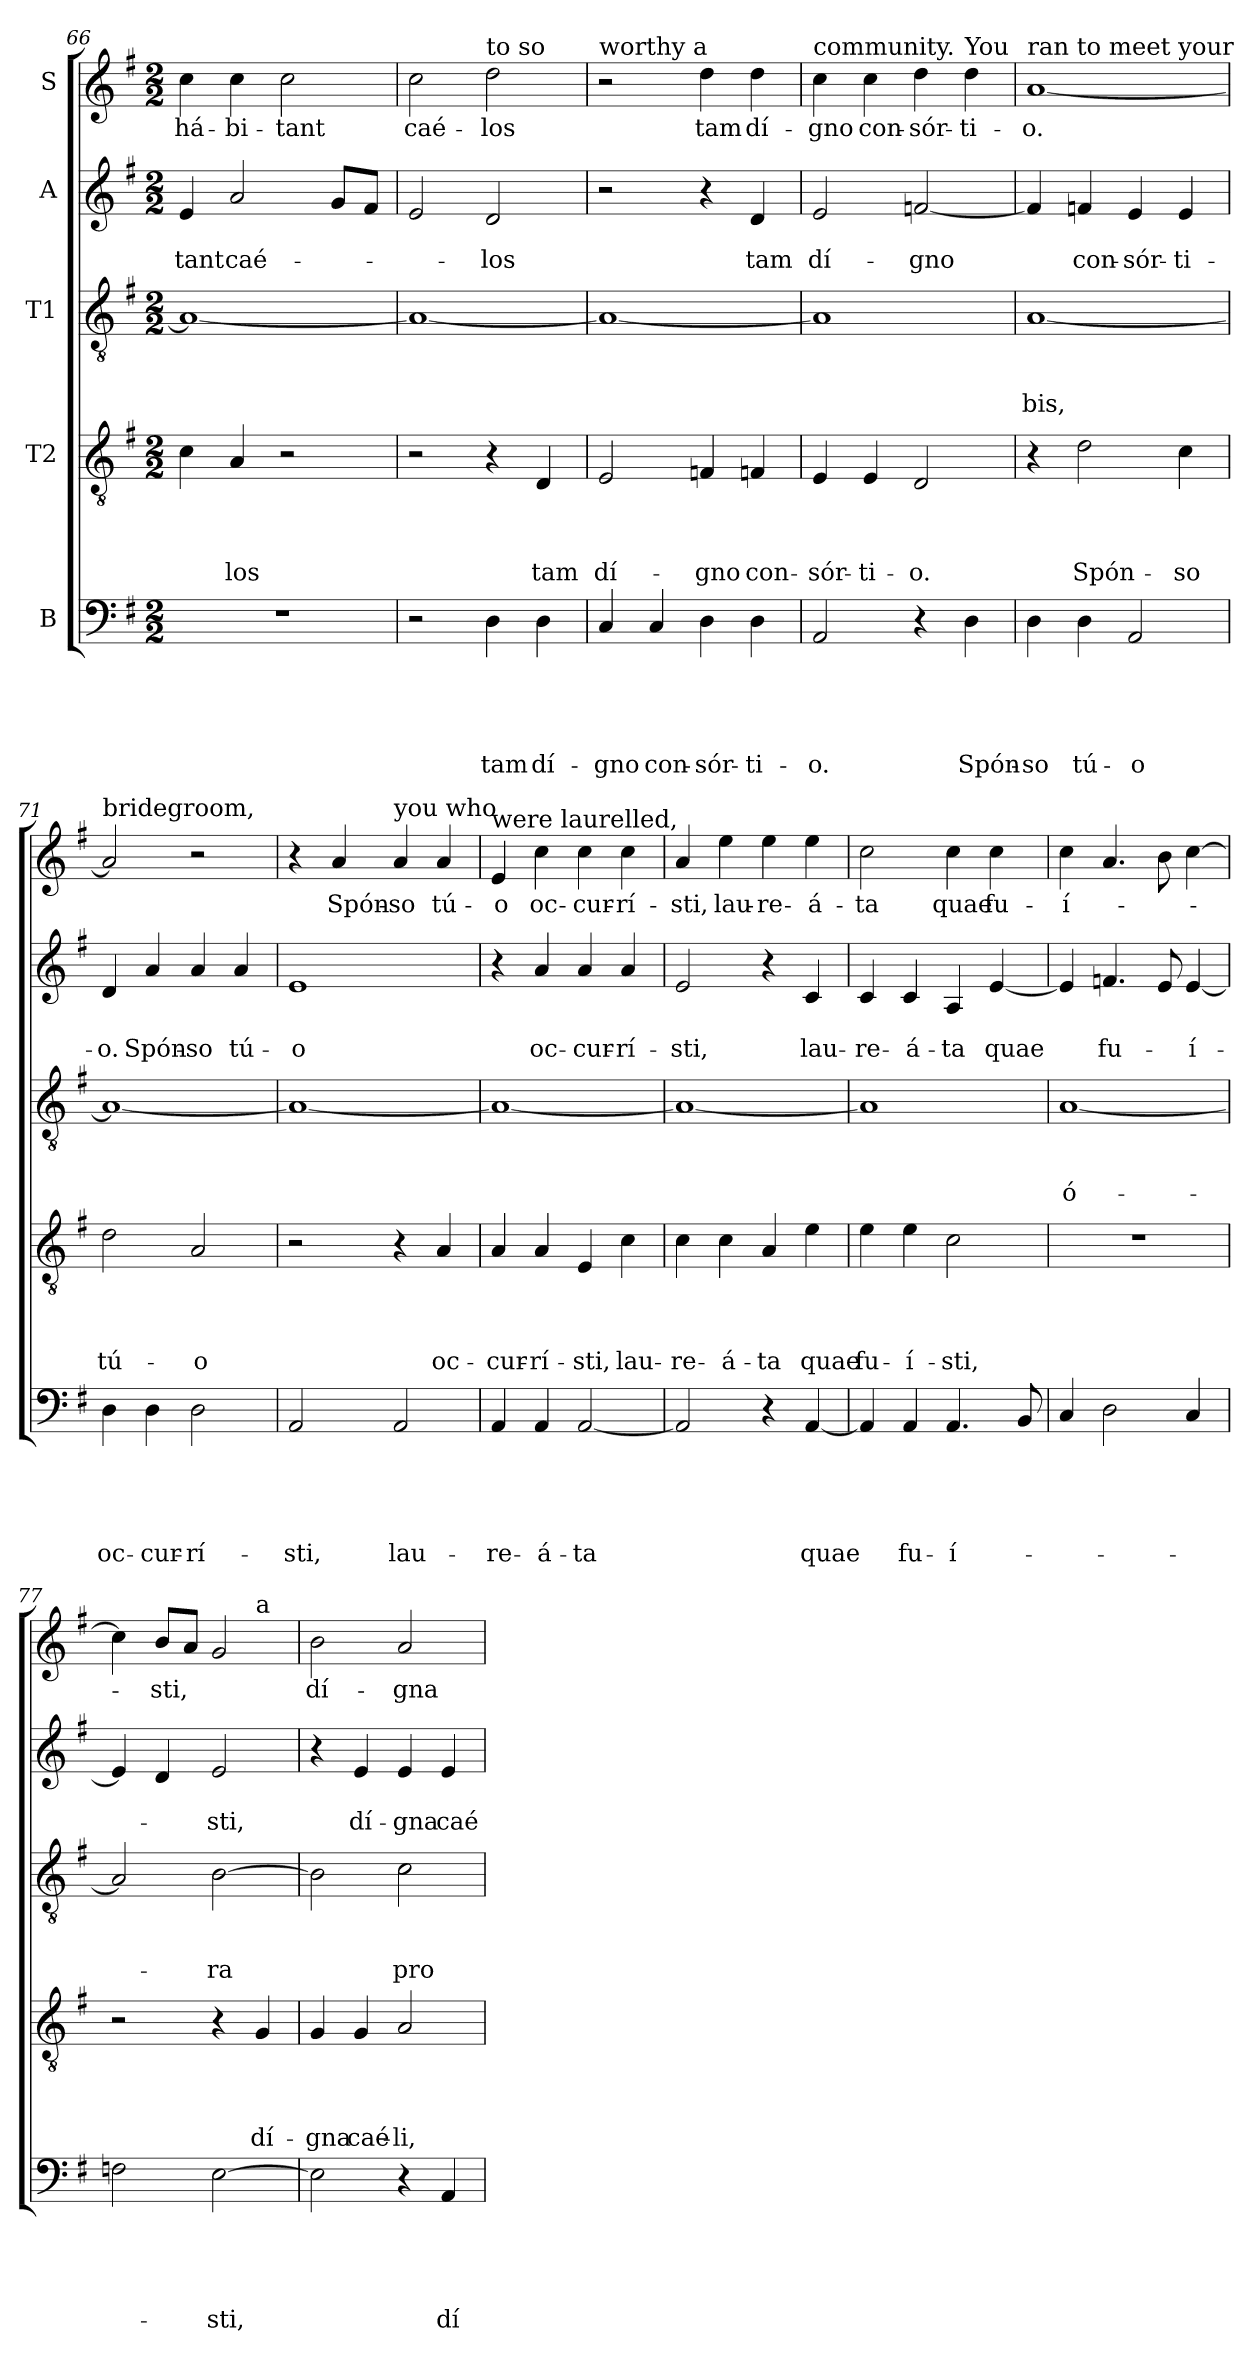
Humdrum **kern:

**kern	**text	**text	**text	**text	**text	**kern	**text	**text	**text	**text	**kern	**text	**text	**text	**kern	**text	**text	**kern	**text
*part5	*part5	*part5	*part5	*part5	*part5	*part4	*part4	*part4	*part4	*part4	*part3	*part3	*part3	*part3	*part2	*part2	*part2	*part1	*part1
*staff5	*staff5	*staff5	*staff5	*staff5	*staff5	*staff4	*staff4	*staff4	*staff4	*staff4	*staff3	*staff3	*staff3	*staff3	*staff2	*staff2	*staff2	*staff1	*staff1
*I"B	*	*	*	*	*	*I"T2	*	*	*	*	*I"T1	*	*	*	*I"A	*	*	*I"S	*
!!LO:PB:g=z
*clefF4	*	*	*	*	*	*clefGv2	*	*	*	*	*clefGv2	*	*	*	*clefG2	*	*	*clefG2	*
*k[f#]	*	*	*	*	*	*k[f#]	*	*	*	*	*k[f#]	*	*	*	*k[f#]	*	*	*k[f#]	*
*G:	*	*	*	*	*	*G:	*	*	*	*	*G:	*	*	*	*G:	*	*	*G:	*
*M2/2	*	*	*	*	*	*M2/2	*	*	*	*	*M2/2	*	*	*	*M2/2	*	*	*M2/2	*
=66	=66	=66	=66	=66	=66	=66	=66	=66	=66	=66	=66	=66	=66	=66	=66	=66	=66	=66	=66
!	!	!	!	!	!	!	!	!	!	!	!	!	!	!	!	!	!LO:LY:b	!	!LO:LY:b
1r	.	.	.	.	.	4c\	.	.	.	.	1A_	.	.	.	4e/	.	-tant	4cc\	há-
!	!	!	!	!	!	!	!	!	!	!LO:LY:b	!	!	!	!	!	!	!LO:LY:b	!	!LO:LY:b
.	.	.	.	.	.	4A/	.	.	.	-los	.	.	.	.	2a/	.	caé-	4cc\	-bi-
!	!	!	!	!	!	!	!	!	!	!	!	!	!	!	!	!	!	!	!LO:LY:b
.	.	.	.	.	.	2r	.	.	.	.	.	.	.	.	.	.	.	2cc\	-tant
.	.	.	.	.	.	.	.	.	.	.	.	.	.	.	8g/L	.	.	.	.
.	.	.	.	.	.	.	.	.	.	.	.	.	.	.	8f#/J	.	.	.	.
=67	=67	=67	=67	=67	=67	=67	=67	=67	=67	=67	=67	=67	=67	=67	=67	=67	=67	=67	=67
!	!	!	!	!	!	!	!	!	!	!	!	!	!	!	!	!	!	!	!LO:LY:b
2r	.	.	.	.	.	2r	.	.	.	.	1A_	.	.	.	2e/	.	.	2cc\	caé-
!	!	!	!	!	!	!	!	!	!	!	!	!	!	!	!	!	!	!LO:TX:a:t=to so	!
!	!	!	!	!	!LO:LY:b	!	!	!	!	!	!	!	!	!	!	!	!LO:LY:b	!	!LO:LY:b
4D\	.	.	.	.	tam	4r	.	.	.	.	.	.	.	.	2d/	.	-los	2dd\	-los
!	!	!	!	!	!LO:LY:b	!	!	!	!	!LO:LY:b	!	!	!	!	!	!	!	!	!
4D\	.	.	.	.	dí-	4D/	.	.	.	tam	.	.	.	.	.	.	.	.	.
=68	=68	=68	=68	=68	=68	=68	=68	=68	=68	=68	=68	=68	=68	=68	=68	=68	=68	=68	=68
!	!	!	!	!	!	!	!	!	!	!	!	!	!	!	!	!	!	!LO:TX:a:t=worthy a	!
!	!	!	!	!	!LO:LY:b	!	!	!	!	!LO:LY:b	!	!	!	!	!	!	!	!	!
4C/	.	.	.	.	-gno	2E/	.	.	.	dí-	1A_	.	.	.	2r	.	.	2r	.
!	!	!	!	!	!LO:LY:b	!	!	!	!	!	!	!	!	!	!	!	!	!	!
4C/	.	.	.	.	con-	.	.	.	.	.	.	.	.	.	.	.	.	.	.
!	!	!	!	!	!LO:LY:b	!	!	!	!	!LO:LY:b	!	!	!	!	!	!	!	!	!LO:LY:b
4D\	.	.	.	.	-sór-	4Fni/	.	.	.	-gno	.	.	.	.	4r	.	.	4dd\	tam
!	!	!	!	!	!LO:LY:b	!	!	!	!	!LO:LY:b	!	!	!	!	!	!	!LO:LY:b	!	!LO:LY:b
4D\	.	.	.	.	-ti-	4Fni/	.	.	.	con-	.	.	.	.	4d/	.	tam	4dd\	dí-
=69	=69	=69	=69	=69	=69	=69	=69	=69	=69	=69	=69	=69	=69	=69	=69	=69	=69	=69	=69
!	!	!	!	!	!	!	!	!	!	!	!	!	!	!	!	!	!	!LO:TX:a:t=community.	!
!	!	!	!	!	!LO:LY:b	!	!	!	!	!LO:LY:b	!	!	!	!	!	!	!LO:LY:b	!	!LO:LY:b
2AA/	.	.	.	.	-o.	4E/	.	.	.	-sór-	1A]	.	.	.	2e/	.	dí-	4cc\	-gno
!	!	!	!	!	!	!	!	!	!	!LO:LY:b	!	!	!	!	!	!	!	!	!LO:LY:b
.	.	.	.	.	.	4E/	.	.	.	-ti-	.	.	.	.	.	.	.	4cc\	con-
!	!	!	!	!	!	!	!	!	!	!LO:LY:b	!	!	!	!	!	!	!LO:LY:b	!	!LO:LY:b
4r	.	.	.	.	.	2D/	.	.	.	-o.	.	.	.	.	[2fni/	.	-gno	4dd\	-sór-
!	!	!	!	!	!	!	!	!	!	!	!	!	!	!	!	!	!	!LO:TX:a:t=You	!
!	!	!	!	!	!LO:LY:b	!	!	!	!	!	!	!	!	!	!	!	!	!	!LO:LY:b
4D\	.	.	.	.	Spón-	.	.	.	.	.	.	.	.	.	.	.	.	4dd\	-ti-
=70	=70	=70	=70	=70	=70	=70	=70	=70	=70	=70	=70	=70	=70	=70	=70	=70	=70	=70	=70
!	!	!	!	!	!	!	!	!	!	!	!	!	!	!	!	!	!	!LO:TX:a:t=ran to meet your	!
!	!	!	!	!	!LO:LY:b	!	!	!	!	!	!	!	!	!LO:LY:b	!	!	!	!	!LO:LY:b
4D\	.	.	.	.	-so	4r	.	.	.	.	[1A	.	.	-bis,	4f/]	.	.	[1a	-o.
!	!	!	!	!	!LO:LY:b	!	!	!	!	!LO:LY:b	!	!	!	!	!	!	!LO:LY:b	!	!
4D\	.	.	.	.	tú-	2d\	.	.	.	Spón-	.	.	.	.	4fni/	.	con-	.	.
!	!	!	!	!	!LO:LY:b	!	!	!	!	!	!	!	!	!	!	!	!LO:LY:b	!	!
2AA/	.	.	.	.	-o	.	.	.	.	.	.	.	.	.	4e/	.	-sór-	.	.
!	!	!	!	!	!	!	!	!	!	!LO:LY:b	!	!	!	!	!	!	!LO:LY:b	!	!
.	.	.	.	.	.	4c\	.	.	.	-so	.	.	.	.	4e/	.	-ti-	.	.
=71	=71	=71	=71	=71	=71	=71	=71	=71	=71	=71	=71	=71	=71	=71	=71	=71	=71	=71	=71
!	!	!	!	!	!	!	!	!	!	!	!	!	!	!	!	!	!	!LO:TX:a:t=bridegroom,	!
!	!	!	!	!	!LO:LY:b	!	!	!	!	!LO:LY:b	!	!	!	!	!	!	!LO:LY:b	!	!
4D\	.	.	.	.	oc-	2d\	.	.	.	tú-	1A_	.	.	.	4d/	.	-o.	2a/]	.
!	!	!	!	!	!LO:LY:b	!	!	!	!	!	!	!	!	!	!	!	!LO:LY:b	!	!
4D\	.	.	.	.	-cur-	.	.	.	.	.	.	.	.	.	4a/	.	Spón-	.	.
!	!	!	!	!	!LO:LY:b	!	!	!	!	!LO:LY:b	!	!	!	!	!	!	!LO:LY:b	!	!
2D\	.	.	.	.	-rí-	2A/	.	.	.	-o	.	.	.	.	4a/	.	-so	2r	.
!	!	!	!	!	!	!	!	!	!	!	!	!	!	!	!	!	!LO:LY:b	!	!
.	.	.	.	.	.	.	.	.	.	.	.	.	.	.	4a/	.	tú-	.	.
!!LO:LB:g=z
=72	=72	=72	=72	=72	=72	=72	=72	=72	=72	=72	=72	=72	=72	=72	=72	=72	=72	=72	=72
!	!	!	!	!	!LO:LY:b	!	!	!	!	!	!	!	!	!	!	!	!LO:LY:b	!	!
2AA/	.	.	.	.	-sti,	2r	.	.	.	.	1A_	.	.	.	1e	.	-o	4r	.
!	!	!	!	!	!	!	!	!	!	!	!	!	!	!	!	!	!	!	!LO:LY:b
.	.	.	.	.	.	.	.	.	.	.	.	.	.	.	.	.	.	4a/	Spón-
!	!	!	!	!	!	!	!	!	!	!	!	!	!	!	!	!	!	!LO:TX:a:t=you who	!
!	!	!	!	!	!LO:LY:b	!	!	!	!	!	!	!	!	!	!	!	!	!	!LO:LY:b
2AA/	.	.	.	.	lau-	4r	.	.	.	.	.	.	.	.	.	.	.	4a/	-so
!	!	!	!	!	!	!	!	!	!	!LO:LY:b	!	!	!	!	!	!	!	!	!LO:LY:b
.	.	.	.	.	.	4A/	.	.	.	oc-	.	.	.	.	.	.	.	4a/	tú-
=73	=73	=73	=73	=73	=73	=73	=73	=73	=73	=73	=73	=73	=73	=73	=73	=73	=73	=73	=73
!	!	!	!	!	!	!	!	!	!	!	!	!	!	!	!	!	!	!LO:TX:a:t=were laurelled,	!
!	!	!	!	!	!LO:LY:b	!	!	!	!	!LO:LY:b	!	!	!	!	!	!	!	!	!LO:LY:b
4AA/	.	.	.	.	-re-	4A/	.	.	.	-cur-	1A_	.	.	.	4r	.	.	4e/	-o
!	!	!	!	!	!LO:LY:b	!	!	!	!	!LO:LY:b	!	!	!	!	!	!	!LO:LY:b	!	!LO:LY:b
4AA/	.	.	.	.	-á-	4A/	.	.	.	-rí-	.	.	.	.	4a/	.	oc-	4cc\	oc-
!	!	!	!	!	!LO:LY:b	!	!	!	!	!LO:LY:b	!	!	!	!	!	!	!LO:LY:b	!	!LO:LY:b
[2AA/	.	.	.	.	-ta	4E/	.	.	.	-sti,	.	.	.	.	4a/	.	-cur-	4cc\	-cur-
!	!	!	!	!	!	!	!	!	!	!LO:LY:b	!	!	!	!	!	!	!LO:LY:b	!	!LO:LY:b
.	.	.	.	.	.	4c\	.	.	.	lau-	.	.	.	.	4a/	.	-rí-	4cc\	-rí-
=74	=74	=74	=74	=74	=74	=74	=74	=74	=74	=74	=74	=74	=74	=74	=74	=74	=74	=74	=74
!	!	!	!	!	!	!	!	!	!	!LO:LY:b	!	!	!	!	!	!	!LO:LY:b	!	!LO:LY:b
2AA/]	.	.	.	.	.	4c\	.	.	.	-re-	1A_	.	.	.	2e/	.	-sti,	4a/	-sti,
!	!	!	!	!	!	!	!	!	!	!LO:LY:b	!	!	!	!	!	!	!	!	!LO:LY:b
.	.	.	.	.	.	4c\	.	.	.	-á-	.	.	.	.	.	.	.	4ee\	lau-
!	!	!	!	!	!	!	!	!	!	!LO:LY:b	!	!	!	!	!	!	!	!	!LO:LY:b
4r	.	.	.	.	.	4A/	.	.	.	-ta	.	.	.	.	4r	.	.	4ee\	-re-
!	!	!	!	!	!LO:LY:b	!	!	!	!	!LO:LY:b	!	!	!	!	!	!	!LO:LY:b	!	!LO:LY:b
[4AA/	.	.	.	.	quae	4e\	.	.	.	quae	.	.	.	.	4c/	.	lau-	4ee\	-á-
=75	=75	=75	=75	=75	=75	=75	=75	=75	=75	=75	=75	=75	=75	=75	=75	=75	=75	=75	=75
!	!	!	!	!	!	!	!	!	!	!LO:LY:b	!	!	!	!	!	!	!LO:LY:b	!	!LO:LY:b
4AA/]	.	.	.	.	.	4e\	.	.	.	fu-	1A]	.	.	.	4c/	.	-re-	2cc\	-ta
!	!	!	!	!	!LO:LY:b	!	!	!	!	!LO:LY:b	!	!	!	!	!	!	!LO:LY:b	!	!
4AA/	.	.	.	.	fu-	4e\	.	.	.	-í-	.	.	.	.	4c/	.	-á-	.	.
!	!	!	!	!	!LO:LY:b	!	!	!	!	!LO:LY:b	!	!	!	!	!	!	!LO:LY:b	!	!LO:LY:b
4.AA/	.	.	.	.	-í-	2c\	.	.	.	-sti,	.	.	.	.	4A/	.	-ta	4cc\	quae
!	!	!	!	!	!	!	!	!	!	!	!	!	!	!	!	!	!LO:LY:b	!	!LO:LY:b
.	.	.	.	.	.	.	.	.	.	.	.	.	.	.	[4e/	.	quae	4cc\	fu-
8BB/	.	.	.	.	.	.	.	.	.	.	.	.	.	.	.	.	.	.	.
=76	=76	=76	=76	=76	=76	=76	=76	=76	=76	=76	=76	=76	=76	=76	=76	=76	=76	=76	=76
!	!	!	!	!	!	!	!	!	!	!	!	!	!	!LO:LY:b	!	!	!	!	!LO:LY:b
4C/	.	.	.	.	.	1r	.	.	.	.	[1A	.	.	ó-	4e/]	.	.	4cc\	-í-
!	!	!	!	!	!	!	!	!	!	!	!	!	!	!	!	!	!LO:LY:b	!	!
2D\	.	.	.	.	.	.	.	.	.	.	.	.	.	.	4.fni/	.	fu-	4.a/	.
.	.	.	.	.	.	.	.	.	.	.	.	.	.	.	8e/	.	.	8b\	.
!	!	!	!	!	!	!	!	!	!	!	!	!	!	!	!	!	!LO:LY:b	!	!
4C/	.	.	.	.	.	.	.	.	.	.	.	.	.	.	[4e/	.	-í-	[4cc\	.
=77	=77	=77	=77	=77	=77	=77	=77	=77	=77	=77	=77	=77	=77	=77	=77	=77	=77	=77	=77
*	*	*	*	*	*	*	*	*	*	*	*	*	*	*	*	*	*	*^	*
2Fni\	.	.	.	.	.	2r	.	.	.	.	2A/]	.	.	.	4e/]	.	.	4cc\]	2.ryy	.
!	!	!	!	!	!	!	!	!	!	!	!	!	!	!	!	!	!	!	!	!LO:LY:b
.	.	.	.	.	.	.	.	.	.	.	.	.	.	.	4d/	.	.	8b/L	.	-sti,
.	.	.	.	.	.	.	.	.	.	.	.	.	.	.	.	.	.	8a/J	.	.
!	!	!	!	!	!LO:LY:b	!	!	!	!	!	!	!	!	!LO:LY:b	!	!	!LO:LY:b	!	!	!
[2E\	.	.	.	.	-sti,	4r	.	.	.	.	[2B\	.	.	-ra	2e/	.	-sti,	2g/	.	.
!	!	!	!	!	!	!	!	!	!	!	!	!	!	!	!	!	!	!	!LO:TX:a:t=a	!
!	!	!	!	!	!	!	!	!	!	!LO:LY:b	!	!	!	!	!	!	!	!	!	!
.	.	.	.	.	.	4G/	.	.	.	dí-	.	.	.	.	.	.	.	.	4ryy	.
!!LO:PB:g=z
=78	=78	=78	=78	=78	=78	=78	=78	=78	=78	=78	=78	=78	=78	=78	=78	=78	=78	=78	=78	=78
!	!	!	!	!	!	!	!	!	!	!	!	!	!	!	!	!	!	!LO:TX:a:t=worthy part of	!	!
!	!	!	!	!	!	!	!	!	!	!LO:LY:b	!	!	!	!	!	!	!	!	!	!LO:LY:b
*	*	*	*	*	*	*	*	*	*	*	*	*	*	*	*	*	*	*v	*v	*
2E\]	.	.	.	.	.	4G/	.	.	.	-gna	2B\]	.	.	.	4r	.	.	2b\	dí-
!	!	!	!	!	!	!	!	!	!	!LO:LY:b	!	!	!	!	!	!	!LO:LY:b	!	!
.	.	.	.	.	.	4G/	.	.	.	caé-	.	.	.	.	4e/	.	dí-	.	.
!	!	!	!	!	!	!	!	!	!	!LO:LY:b	!	!	!	!LO:LY:b	!	!	!LO:LY:b	!	!LO:LY:b
4r	.	.	.	.	.	2A/	.	.	.	-li,	2c\	.	.	pro	4e/	.	-gna	2a/	-gna
!	!	!	!	!	!LO:LY:b	!	!	!	!	!	!	!	!	!	!	!	!LO:LY:b	!	!
4AA/	.	.	.	.	dí-	.	.	.	.	.	.	.	.	.	4e/	.	caé-	.	.
=	=	=	=	=	=	=	=	=	=	=	=	=	=	=	=	=	=	=	=
*-	*-	*-	*-	*-	*-	*-	*-	*-	*-	*-	*-	*-	*-	*-	*-	*-	*-	*-	*-
